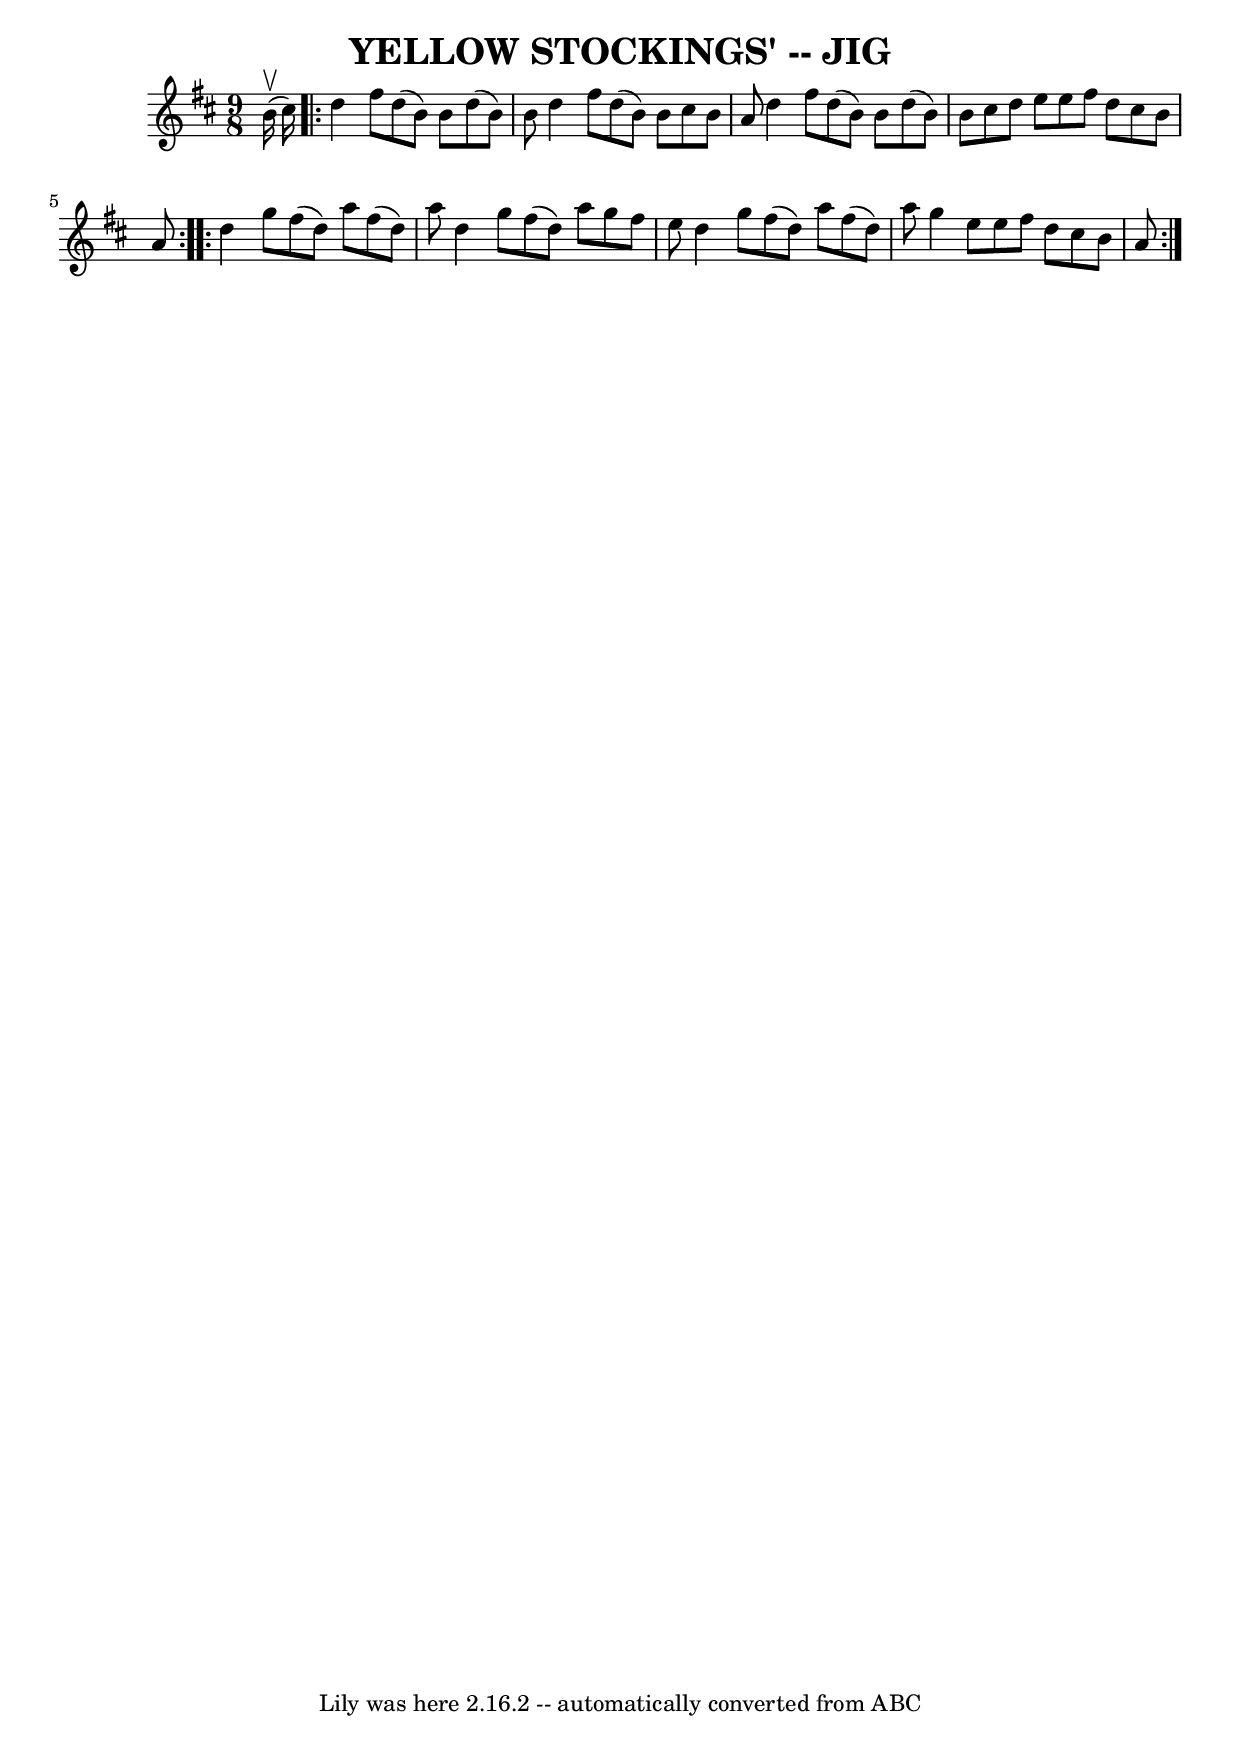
\version "2.16.2"
\include "Mammoth.ily"
\header {
  %% book = "Ryan's Mammoth Collection of Fiddle Tunes"
 crossRefNumber = "1"
 footnotes = ""
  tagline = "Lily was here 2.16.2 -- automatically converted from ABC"
  title = "YELLOW STOCKINGS' -- JIG"

}
voicedefault =  {


  \time 9/8 
  \key d \major
 b'16 (^\upbow cs''16)       
  \repeat volta 2 {
 d''4 fs''8 d''8 (b'8) b'8 d''8 (b'8) b'8      |
 d''4 fs''8 d''8 (b'8) b'8 cs''8 b'8 a'8     |
 d''4 fs''8 d''8 (b'8) b'8 d''8 (b'8) b'8    |
 cs''8 d''8 e''8 e''8 fs''8 d''8 cs''8 b'8   
 a'8    
  }     
  \repeat volta 2 {
 d''4 g''8 fs''8 (d''8) a''8 fs''8 (d''8) a''8     |
 d''4 g''8 fs''8 (d''8) a''8 g''8 fs''8 e''8     |
 d''4 g''8 fs''8 (d''8) a''8 fs''8 (d''8) a''8    |
 g''4 e''8 e''8    
 fs''8 d''8 cs''8 b'8 a'8    
  }   

}

\score{
  <<

    \context Staff="default"
    {
      \voicedefault 
      
    }

  >>
  \layout {
    
  }
  \midi {
  }

}
